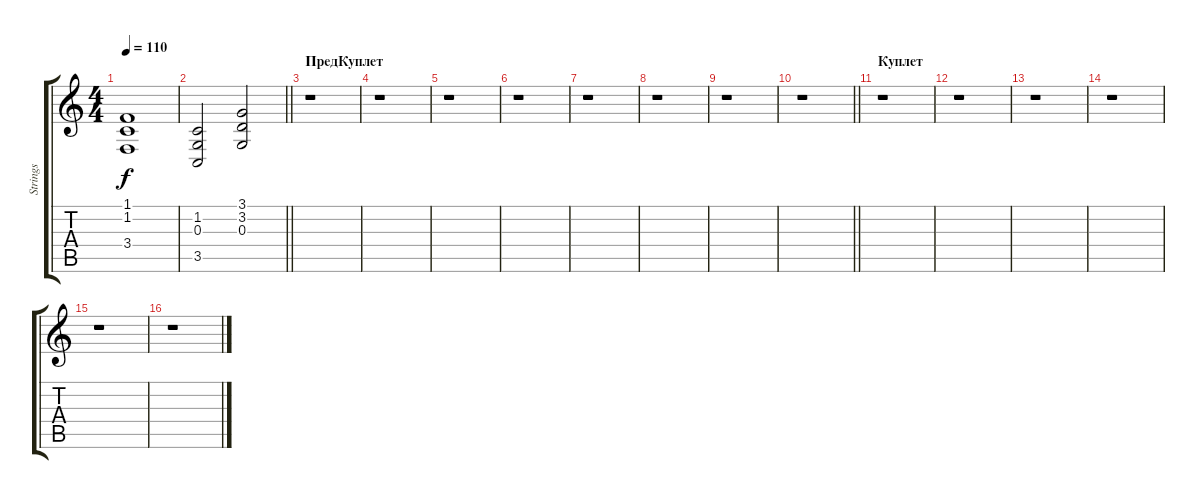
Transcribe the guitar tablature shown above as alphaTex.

\track ("Strings" "Strings") {instrument stringensemble1}
\staff {score tabs}
\tuning (E4 B3 G3 D3 A2 E2) {hide}
\ts (4 4)
\tempo 110
\clef g2
\ks c
(1.1 1.2 3.4).1{dy f} |
\barLineRight lightlight
(1.2 0.3 3.5).2 (3.1 3.2 0.3).2 |
\section ("" "ПредКуплет")
r.1 |
r.1 |
r.1 |
r.1 |
r.1 |
r.1 |
r.1 |
\barLineRight lightlight
r.1 |
\section ("" "Куплет")
r.1 |
r.1 |
r.1 |
r.1 |
r.1 |
r.1
